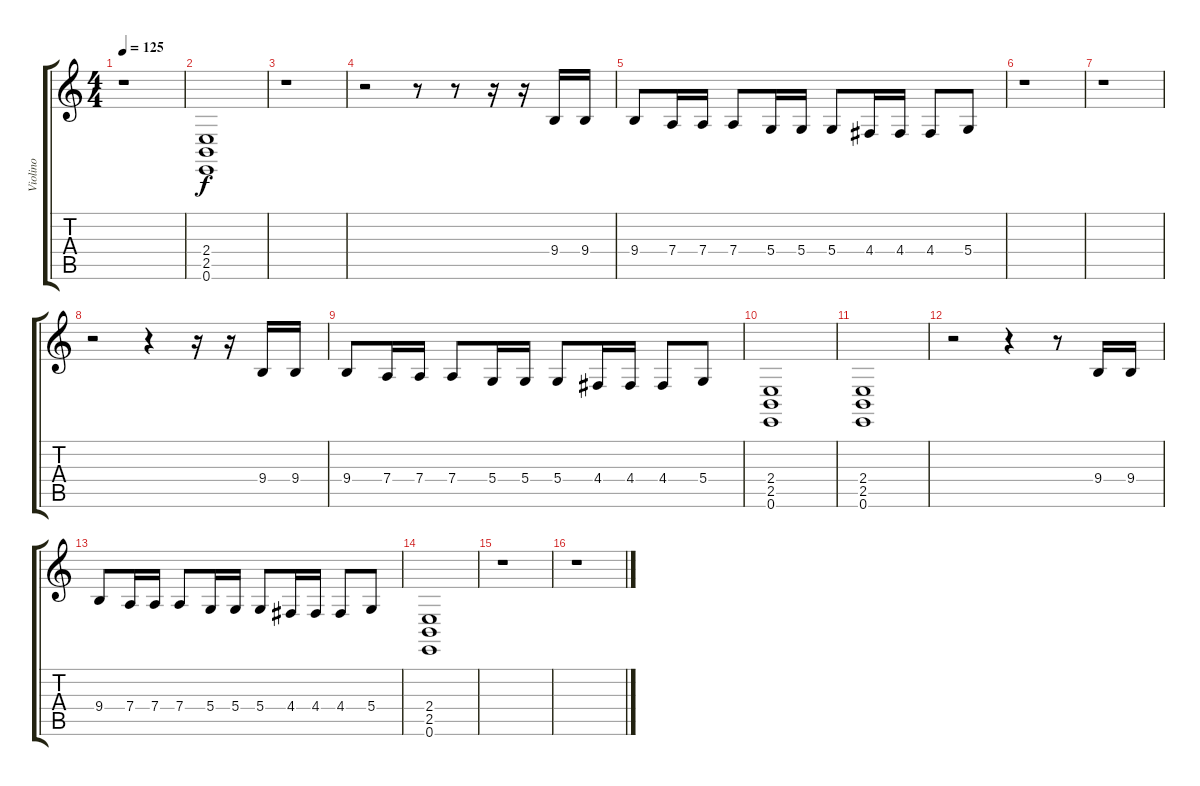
\track ("Violino" "Violino") {instrument tremolostrings}
\staff {score tabs}
\tuning (E4 B3 G3 D3 A2 E2) {hide}
\ts (4 4)
\tempo 125
\clef g2
\ks c
r.1{dy f} |
(2.4 2.5 0.6).1 |
r.1 |
r.2 r.8 r.8 r.16 r.16 9.4.16 9.4.16 |
9.4.8 7.4.16 7.4.16 7.4.8 5.4.16 5.4.16 5.4.8 4.4.16 4.4.16 4.4.8 5.4.8 |
r.1 |
r.1 |
r.2 r.4 r.16 r.16 9.4.16 9.4.16 |
9.4.8 7.4.16 7.4.16 7.4.8 5.4.16 5.4.16 5.4.8 4.4.16 4.4.16 4.4.8 5.4.8 |
(2.4 2.5 0.6).1 |
(2.4 2.5 0.6).1 |
r.2 r.4 r.8 9.4.16 9.4.16 |
9.4.8 7.4.16 7.4.16 7.4.8 5.4.16 5.4.16 5.4.8 4.4.16 4.4.16 4.4.8 5.4.8 |
(2.4 2.5 0.6).1 |
r.1 |
r.1
